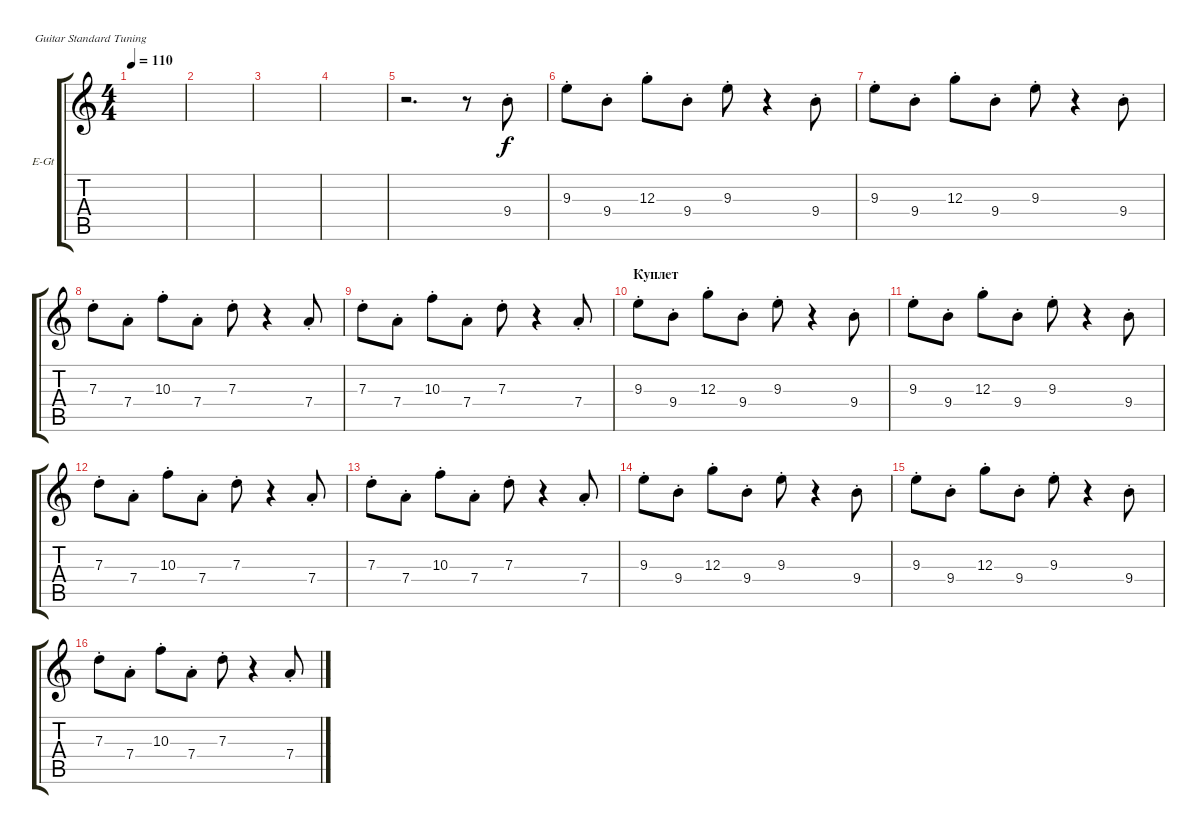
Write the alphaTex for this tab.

\defaultSystemsLayout 4
\bracketExtendMode groupsimilarinstruments
\firstSystemTrackNameOrientation horizontal
\otherSystemsTrackNameOrientation horizontal
\track ("Г. Каспарян" "E-Gt") {instrument electricguitarclean}
\staff {score tabs}
\tuning (E4 B3 G3 D3 A2 E2)
\ts (4 4)
\tempo 110
\clef g2
\scale
0.487395
\ks c
|
\scale
0.256303 |
\scale
0.256303 |
\scale
0.333333 |
\scale
0.333333 r.2{d} r.8 9.4{st}.8 |
\scale
0.333333 9.3{st}.8 9.4{st}.8 12.3{st}.8 9.4{st}.8 9.3{st}.8 r.4 9.4{st}.8 |
\scale
0.333333 9.3{st}.8 9.4{st}.8 12.3{st}.8 9.4{st}.8 9.3{st}.8 r.4 9.4{st}.8 |
\scale
0.333333 7.3{st}.8 7.4{st}.8 10.3{st}.8 7.4{st}.8 7.3{st}.8 r.4 7.4{st}.8 |
\scale
0.333333 7.3{st}.8 7.4{st}.8 10.3{st}.8 7.4{st}.8 7.3{st}.8 r.4 7.4{st}.8 |
\section ("" "Куплет")
9.3{st}.8 9.4{st}.8 12.3{st}.8 9.4{st}.8 9.3{st}.8 r.4 9.4{st}.8 |
9.3{st}.8 9.4{st}.8 12.3{st}.8 9.4{st}.8 9.3{st}.8 r.4 9.4{st}.8 |
7.3{st}.8 7.4{st}.8 10.3{st}.8 7.4{st}.8 7.3{st}.8 r.4 7.4{st}.8 |
7.3{st}.8 7.4{st}.8 10.3{st}.8 7.4{st}.8 7.3{st}.8 r.4 7.4{st}.8 |
9.3{st}.8 9.4{st}.8 12.3{st}.8 9.4{st}.8 9.3{st}.8 r.4 9.4{st}.8 |
9.3{st}.8 9.4{st}.8 12.3{st}.8 9.4{st}.8 9.3{st}.8 r.4 9.4{st}.8 |
7.3{st}.8 7.4{st}.8 10.3{st}.8 7.4{st}.8 7.3{st}.8 r.4 7.4{st}.8
